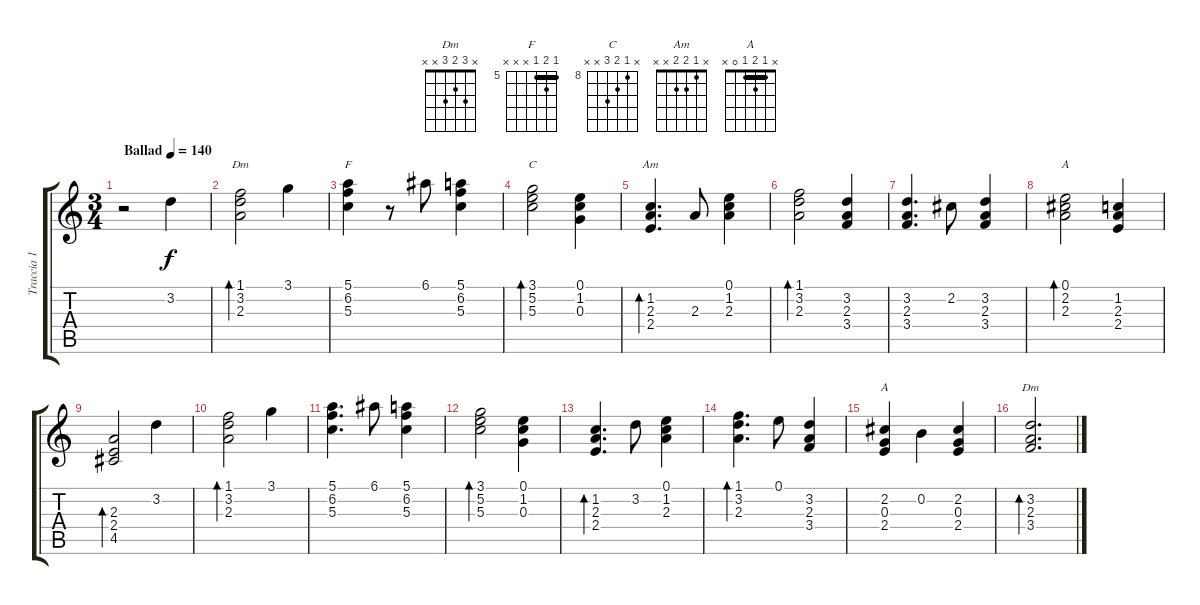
\track ("Traccia 1" "Traccia 1") {instrument acousticguitarsteel}
\staff {score tabs}
\tuning (E4 B3 G3 D3 A2 E2) {hide}
\chord ("Dm" 1 3 2 x x x)
\chord ("F" 5 6 5 x x x) {firstfret 5 barre 5}
\chord ("C" x 8 9 10 x x) {firstfret 8}
\chord ("Am" x 1 2 2 x x)
\chord ("A" 0 2 2 x x x)
\chord ("A" x 1 2 1 0 x) {barre 1}
\chord ("Dm" x 3 2 3 x x)
\ts (3 4)
\tempo (140 "Ballad")
\clef g2
\ks c
r.2{dy f instrument acousticguitarsteel} 3.2.4 |
(1.1 3.2 2.3).2{bd 480 ch "Dm"} 3.1.4 |
(5.1 6.2 5.3).4{ch "F"} r.8 6.1.8 (5.1 6.2 5.3).4 |
(3.1 5.2 5.3).2{bd 480 ch "C"} (0.1 1.2 0.3).4 |
(1.2 2.3 2.4).4{d bd 480 ch "Am"} 2.3.8 (0.1 1.2 2.3).4 |
(1.1 3.2 2.3).2{bd 480} (3.2 2.3 3.4).4 |
(3.2 2.3 3.4).4{d} 2.2.8 (3.2 2.3 3.4).4 |
(0.1 2.2 2.3).2{bd 480 ch "A"} (1.2 2.3 2.4).4 |
(2.3 2.4 4.5).2{bd 480} 3.2.4 |
(1.1 3.2 2.3).2{bd 480} 3.1.4 |
(5.1 6.2 5.3).4{d} 6.1.8 (5.1 6.2 5.3).4 |
(3.1 5.2 5.3).2{bd 480} (0.1 1.2 0.3).4 |
(1.2 2.3 2.4).4{d bd 480} 3.2.8 (0.1 1.2 2.3).4 |
(1.1 3.2 2.3).4{d bd 480} 0.1.8 (3.2 2.3 3.4).4{beam Up} |
(2.2 0.3 2.4).4{ch "A"} 0.2.4 (2.2 0.3 2.4).4 |
(3.2 2.3 3.4).2{d bd 480 ch "Dm"}
